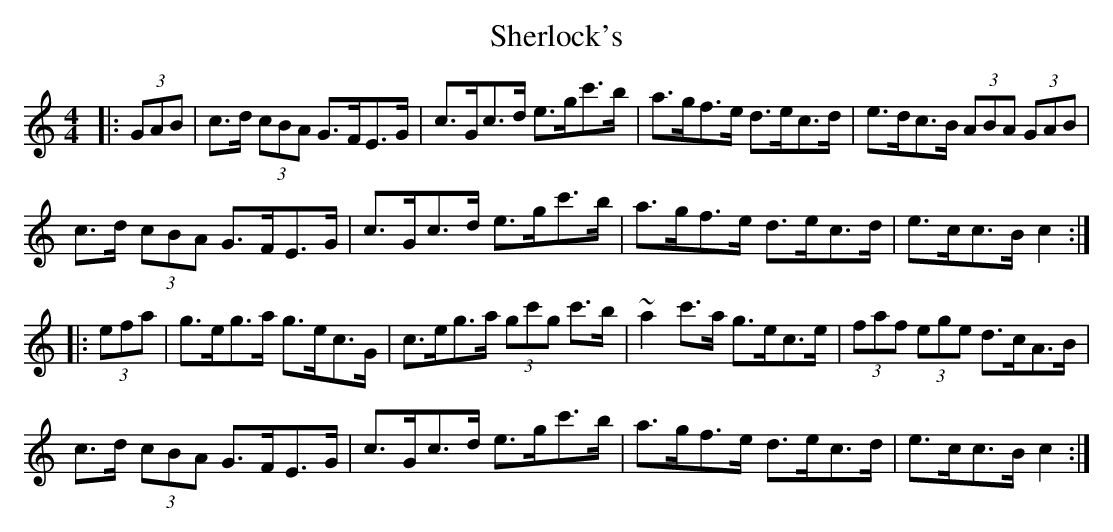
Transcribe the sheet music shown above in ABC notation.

X:1
T: Sherlock's
M: 4/4
L: 1/8
K: Cmaj
|:(3GAB|c>d (3cBA G>FE>G|c>Gc>d e>gc'>b|a>gf>e d>ec>d|e>dc>B (3ABA (3GAB|
c>d (3cBA G>FE>G|c>Gc>d e>gc'>b|a>gf>e d>ec>d|e>cc>B c2:|
|:(3efa|g>eg>a g>ec>G|c>eg>a (3gc'g c'>b|~a2c'>a g>ec>e|(3faf (3ege d>cA>B|
c>d (3cBA G>FE>G|c>Gc>d e>gc'>b|a>gf>e d>ec>d|e>cc>B c2:|
